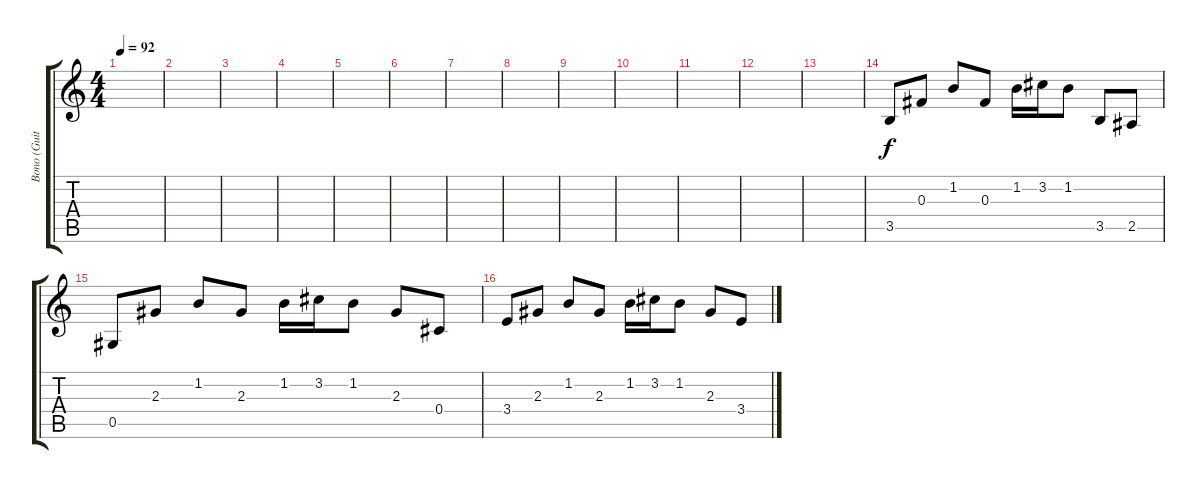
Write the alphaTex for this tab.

\track ("Bono (Guitar)" "Bono (Guit") {instrument electricguitarjazz}
\staff {score tabs}
\tuning (Eb4 Bb3 Gb3 Db3 Ab2 Eb2) {hide}
\ts (4 4)
\tempo 92
\clef g2
\ks c
|
|
|
|
|
|
|
|
|
|
|
|
|
3.5.8 0.3.8 1.2.8 0.3.8 1.2.16 3.2.16 1.2.8 3.5.8 2.5.8 |
0.5.8 2.3.8 1.2.8 2.3.8 1.2.16 3.2.16 1.2.8 2.3.8 0.4.8 |
3.4.8 2.3.8 1.2.8 2.3.8 1.2.16 3.2.16 1.2.8 2.3.8 3.4.8
